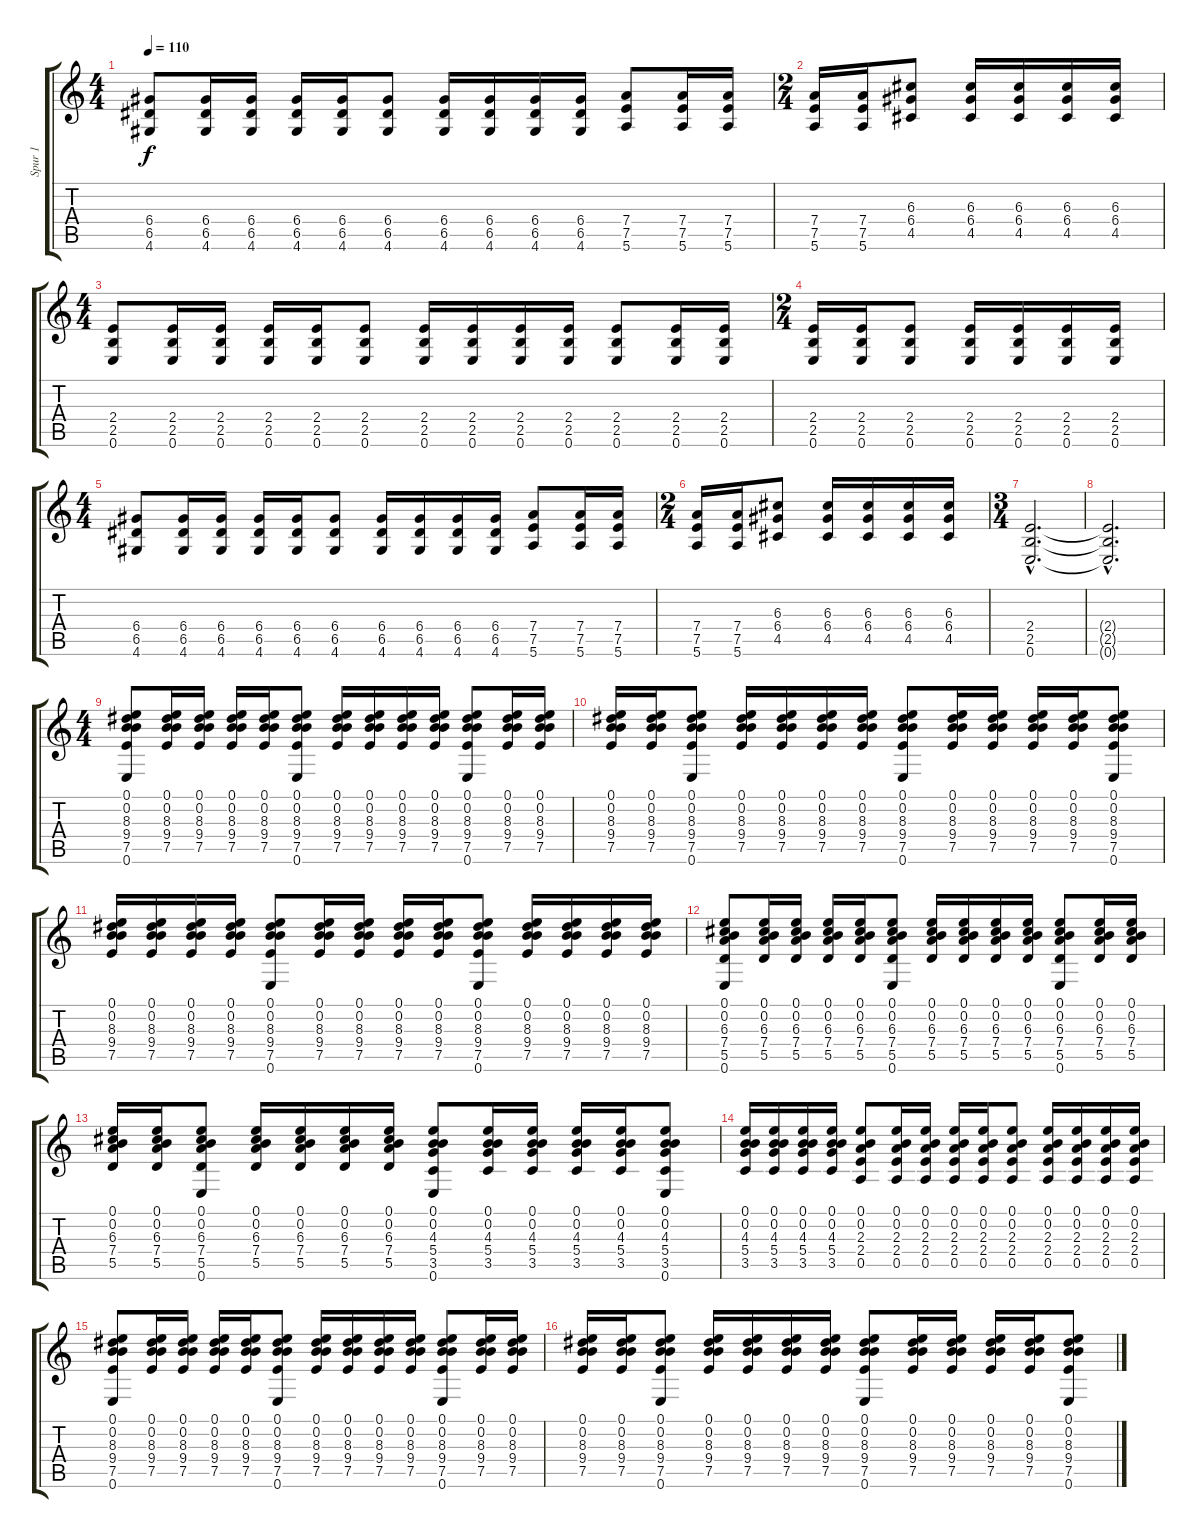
\track ("Spur 1" "Spur 1") {instrument distortionguitar}
\staff {score tabs}
\tuning (E4 B3 G3 D3 A2 E2) {hide}
\ts (4 4)
\tempo 110
\clef g2
\ks c
(6.4 6.5 4.6).8{dy f} (6.4 6.5 4.6).16 (6.4 6.5 4.6).16 (6.4 6.5 4.6).16 (6.4 6.5 4.6).16 (6.4 6.5 4.6).8 (6.4 6.5 4.6).16 (6.4 6.5 4.6).16 (6.4 6.5 4.6).16 (6.4 6.5 4.6).16 (7.4 7.5 5.6).8 (7.4 7.5 5.6).16 (7.4 7.5 5.6).16 |
\ts (2 4)
(7.4 7.5 5.6).16 (7.4 7.5 5.6).16 (6.3 6.4 4.5).8 (6.3 6.4 4.5).16 (6.3 6.4 4.5).16 (6.3 6.4 4.5).16 (6.3 6.4 4.5).16 |
\ts (4 4)
(2.4 2.5 0.6).8 (2.4 2.5 0.6).16 (2.4 2.5 0.6).16 (2.4 2.5 0.6).16 (2.4 2.5 0.6).16 (2.4 2.5 0.6).8 (2.4 2.5 0.6).16 (2.4 2.5 0.6).16 (2.4 2.5 0.6).16 (2.4 2.5 0.6).16 (2.4 2.5 0.6).8 (2.4 2.5 0.6).16 (2.4 2.5 0.6).16 |
\ts (2 4)
(2.4 2.5 0.6).16 (2.4 2.5 0.6).16 (2.4 2.5 0.6).8 (2.4 2.5 0.6).16 (2.4 2.5 0.6).16 (2.4 2.5 0.6).16 (2.4 2.5 0.6).16 |
\ts (4 4)
(6.4 6.5 4.6).8 (6.4 6.5 4.6).16 (6.4 6.5 4.6).16 (6.4 6.5 4.6).16 (6.4 6.5 4.6).16 (6.4 6.5 4.6).8 (6.4 6.5 4.6).16 (6.4 6.5 4.6).16 (6.4 6.5 4.6).16 (6.4 6.5 4.6).16 (7.4 7.5 5.6).8 (7.4 7.5 5.6).16 (7.4 7.5 5.6).16 |
\ts (2 4)
(7.4 7.5 5.6).16 (7.4 7.5 5.6).16 (6.3 6.4 4.5).8 (6.3 6.4 4.5).16 (6.3 6.4 4.5).16 (6.3 6.4 4.5).16 (6.3 6.4 4.5).16 |
\ts (3 4)
(2.4{hac} 2.5{hac} 0.6{hac}).2{d} |
(2.4{hac t} 2.5{hac t} 0.6{hac t}).2{d} |
\ts (4 4)
(0.1 0.2 8.3 9.4 7.5 0.6).8 (0.1 0.2 8.3 9.4 7.5).16 (0.1 0.2 8.3 9.4 7.5).16 (0.1 0.2 8.3 9.4 7.5).16 (0.1 0.2 8.3 9.4 7.5).16 (0.1 0.2 8.3 9.4 7.5 0.6).8 (0.1 0.2 8.3 9.4 7.5).16 (0.1 0.2 8.3 9.4 7.5).16 (0.1 0.2 8.3 9.4 7.5).16 (0.1 0.2 8.3 9.4 7.5).16 (0.1 0.2 8.3 9.4 7.5 0.6).8 (0.1 0.2 8.3 9.4 7.5).16 (0.1 0.2 8.3 9.4 7.5).16 |
(0.1 0.2 8.3 9.4 7.5).16 (0.1 0.2 8.3 9.4 7.5).16 (0.1 0.2 8.3 9.4 7.5 0.6).8 (0.1 0.2 8.3 9.4 7.5).16 (0.1 0.2 8.3 9.4 7.5).16 (0.1 0.2 8.3 9.4 7.5).16 (0.1 0.2 8.3 9.4 7.5).16 (0.1 0.2 8.3 9.4 7.5 0.6).8 (0.1 0.2 8.3 9.4 7.5).16 (0.1 0.2 8.3 9.4 7.5).16 (0.1 0.2 8.3 9.4 7.5).16 (0.1 0.2 8.3 9.4 7.5).16 (0.1 0.2 8.3 9.4 7.5 0.6).8 |
(0.1 0.2 8.3 9.4 7.5).16 (0.1 0.2 8.3 9.4 7.5).16 (0.1 0.2 8.3 9.4 7.5).16 (0.1 0.2 8.3 9.4 7.5).16 (0.1 0.2 8.3 9.4 7.5 0.6).8 (0.1 0.2 8.3 9.4 7.5).16 (0.1 0.2 8.3 9.4 7.5).16 (0.1 0.2 8.3 9.4 7.5).16 (0.1 0.2 8.3 9.4 7.5).16 (0.1 0.2 8.3 9.4 7.5 0.6).8 (0.1 0.2 8.3 9.4 7.5).16 (0.1 0.2 8.3 9.4 7.5).16 (0.1 0.2 8.3 9.4 7.5).16 (0.1 0.2 8.3 9.4 7.5).16 |
(0.1 0.2 6.3 7.4 5.5 0.6).8 (0.1 0.2 6.3 7.4 5.5).16 (0.1 0.2 6.3 7.4 5.5).16 (0.1 0.2 6.3 7.4 5.5).16 (0.1 0.2 6.3 7.4 5.5).16 (0.1 0.2 6.3 7.4 5.5 0.6).8 (0.1 0.2 6.3 7.4 5.5).16 (0.1 0.2 6.3 7.4 5.5).16 (0.1 0.2 6.3 7.4 5.5).16 (0.1 0.2 6.3 7.4 5.5).16 (0.1 0.2 6.3 7.4 5.5 0.6).8 (0.1 0.2 6.3 7.4 5.5).16 (0.1 0.2 6.3 7.4 5.5).16 |
(0.1 0.2 6.3 7.4 5.5).16 (0.1 0.2 6.3 7.4 5.5).16 (0.1 0.2 6.3 7.4 5.5 0.6).8 (0.1 0.2 6.3 7.4 5.5).16 (0.1 0.2 6.3 7.4 5.5).16 (0.1 0.2 6.3 7.4 5.5).16 (0.1 0.2 6.3 7.4 5.5).16 (0.1 0.2 4.3 5.4 3.5 0.6).8 (0.1 0.2 4.3 5.4 3.5).16 (0.1 0.2 4.3 5.4 3.5).16 (0.1 0.2 4.3 5.4 3.5).16 (0.1 0.2 4.3 5.4 3.5).16 (0.1 0.2 4.3 5.4 3.5 0.6).8 |
(0.1 0.2 4.3 5.4 3.5).16 (0.1 0.2 4.3 5.4 3.5).16 (0.1 0.2 4.3 5.4 3.5).16 (0.1 0.2 4.3 5.4 3.5).16 (0.1 0.2 2.3 2.4 0.5).8 (0.1 0.2 2.3 2.4 0.5).16 (0.1 0.2 2.3 2.4 0.5).16 (0.1 0.2 2.3 2.4 0.5).16 (0.1 0.2 2.3 2.4 0.5).16 (0.1 0.2 2.3 2.4 0.5).8 (0.1 0.2 2.3 2.4 0.5).16 (0.1 0.2 2.3 2.4 0.5).16 (0.1 0.2 2.3 2.4 0.5).16 (0.1 0.2 2.3 2.4 0.5).16 |
(0.1 0.2 8.3 9.4 7.5 0.6).8 (0.1 0.2 8.3 9.4 7.5).16 (0.1 0.2 8.3 9.4 7.5).16 (0.1 0.2 8.3 9.4 7.5).16 (0.1 0.2 8.3 9.4 7.5).16 (0.1 0.2 8.3 9.4 7.5 0.6).8 (0.1 0.2 8.3 9.4 7.5).16 (0.1 0.2 8.3 9.4 7.5).16 (0.1 0.2 8.3 9.4 7.5).16 (0.1 0.2 8.3 9.4 7.5).16 (0.1 0.2 8.3 9.4 7.5 0.6).8 (0.1 0.2 8.3 9.4 7.5).16 (0.1 0.2 8.3 9.4 7.5).16 |
(0.1 0.2 8.3 9.4 7.5).16 (0.1 0.2 8.3 9.4 7.5).16 (0.1 0.2 8.3 9.4 7.5 0.6).8 (0.1 0.2 8.3 9.4 7.5).16 (0.1 0.2 8.3 9.4 7.5).16 (0.1 0.2 8.3 9.4 7.5).16 (0.1 0.2 8.3 9.4 7.5).16 (0.1 0.2 8.3 9.4 7.5 0.6).8 (0.1 0.2 8.3 9.4 7.5).16 (0.1 0.2 8.3 9.4 7.5).16 (0.1 0.2 8.3 9.4 7.5).16 (0.1 0.2 8.3 9.4 7.5).16 (0.1 0.2 8.3 9.4 7.5 0.6).8
